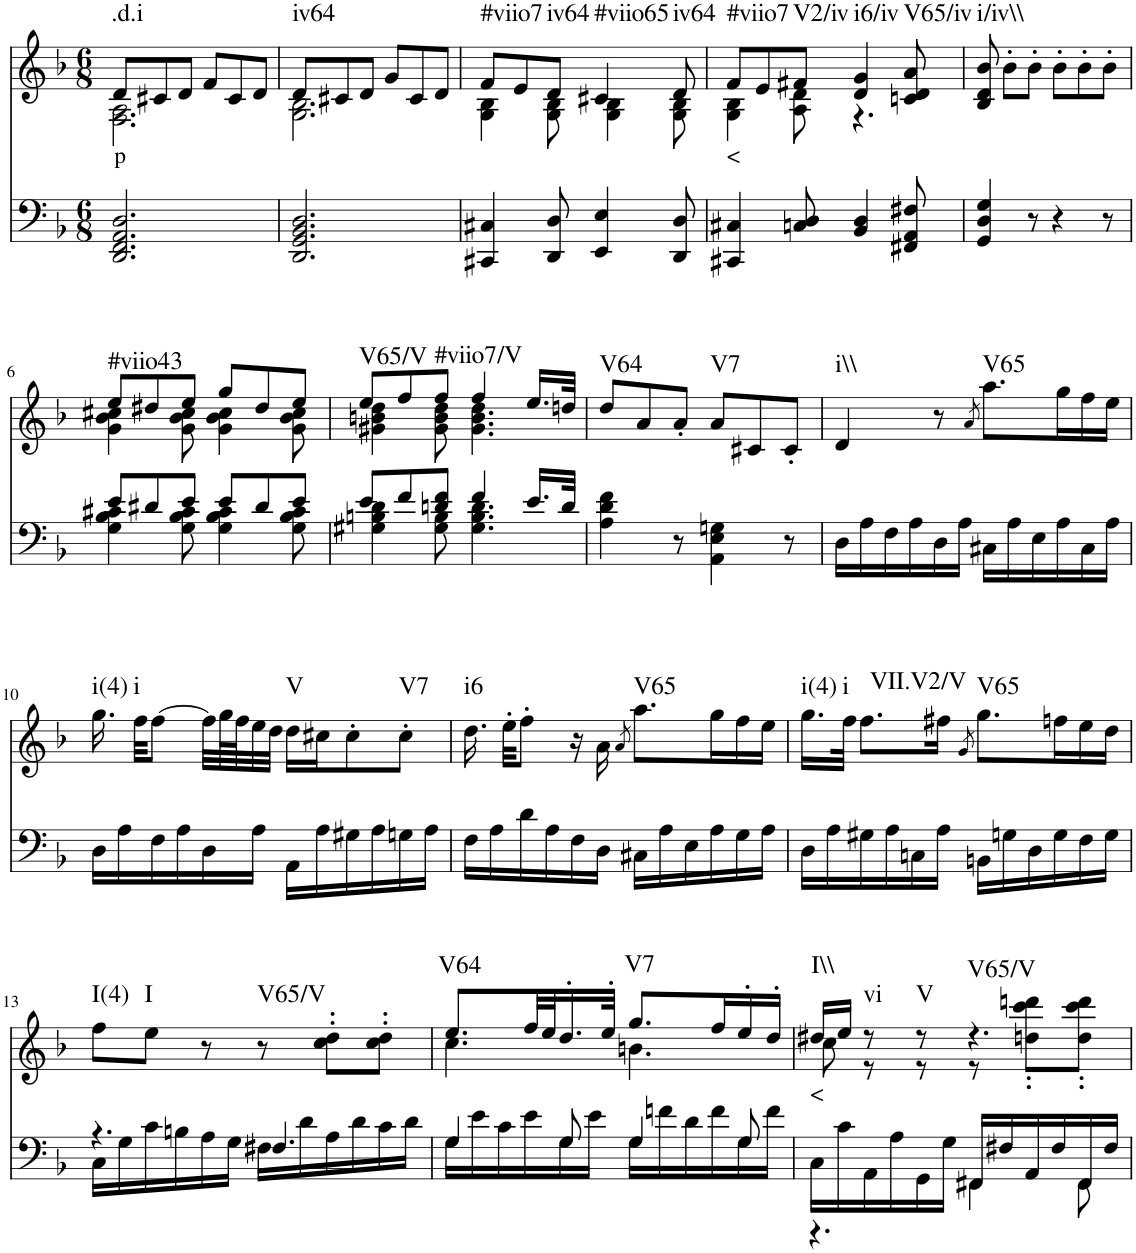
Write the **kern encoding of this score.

**kern	**kern	**text	**harte
*part2	*part1	*part1	*part1
*staff2	*staff1	*staff1	*
*I"Piano	*I"Piano	*	*
*I'Pno	*I'Pno	*	*
*clefF4	*clefG2	*	*
*k[b-]	*k[b-]	*	*
*d:	*d:	*	*
*M6/8	*M6/8	*	*
=1	=1	=1	=1
*	*^	*	*
!	!	!	!LO:LY:b	!LO:H:kt=.d.i
2.DD/ 2.FF/ 2.AA/ 2.D/	8d/L	2.F\ 2.A\	p	N
.	8c#X/	.	.	.
.	8d/J	.	.	.
.	8f/L	.	.	.
.	8c#/	.	.	.
.	8d/J	.	.	.
=2	=2	=2	=2	=2
!	!	!	!	!LO:H:kt=iv64
2.DD/ 2.GG/ 2.BB-/ 2.D/	8d/L	2.G\ 2.B-\	.	N
.	8c#X/	.	.	.
.	8d/J	.	.	.
.	8g/L	.	.	.
.	8c#/	.	.	.
.	8d/J	.	.	.
=3	=3	=3	=3	=3
!	!	!	!	!LO:H:kt=#viio7
4CC#X/ 4C#X/	8f/L	4G\ 4B-\	.	N
.	8e/	.	.	.
!	!	!	!	!LO:H:kt=iv64
8DD/ 8D/	8d/J	8G\ 8B-\	.	N
!	!	!	!	!LO:H:kt=#viio65
4EE/ 4E/	4c#X/	4G\ 4B-\	.	N
!	!	!	!	!LO:H:kt=iv64
8DD/ 8D/	8d/	8G\ 8B-\	.	N
=4	=4	=4	=4	=4
!	!	!	!LO:LY:b	!LO:H:kt=#viio7
4CC#X/ 4C#X/	8f/L	4G\ 4B-\	<	N
.	8e/	.	.	.
!	!	!	!	!LO:H:kt=V2/iv
8Cn/ 8D/	8f#X/J	8A\ 8d\	.	N
!	!	!	!	!LO:H:kt=i6/iv
4BB-/ 4D/	4d/ 4g/	4.r	.	N
!	!	!	!	!LO:H:kt=V65/iv
8FF#X/ 8AA/ 8F#X/	8cn/ 8d/ 8a/	.	.	N
*	*v	*v	*	*
=5	=5	=5	=5
!	!	!	!LO:H:kt=i/iv\\
4GG/ 4D/ 4G/	8B-/ 8d/ 8b-/	.	N
.	8b-'\L	.	.
8r	8b-'\J	.	.
4r	8b-'\L	.	.
.	8b-'\	.	.
8r	8b-'\J	.	.
!!LO:LB:g=z
=6	=6	=6	=6
*^	*^	*	*
!	!	!	!	!	!LO:H:kt=#viio43
8e/L	4G\ 4B-\ 4c#X\	8ee/L	4g\ 4b-\ 4cc#X\	.	N
8d#X/	.	8dd#X/	.	.	.
8e/J	8G\ 8B-\ 8c#\	8ee/J	8g\ 8b-\ 8cc#\	.	.
8e/L	4G\ 4B-\ 4c#\	8gg/L	4g\ 4b-\ 4cc#\	.	.
8d#/	.	8dd#/	.	.	.
8e/J	8G\ 8B-\ 8c#\	8ee/J	8g\ 8b-\ 8cc#\	.	.
=7	=7	=7	=7	=7	=7
!	!	!	!	!	!LO:H:kt=V65/V
8e/L	4G#X\ 4Bn\ 4d\	8ee/L	4g#X\ 4bn\ 4dd\	.	N
8f/	.	8ff/	.	.	.
!	!	!	!	!	!LO:H:kt=#viio7/V
8dn/ 8f/J	8G#\ 8B\	8ff/J	8g#\ 8b\ 8dd\	.	N
4f/	4.G#\ 4.B\ 4.d\	4ff/	4.g#\ 4.b\ 4.dd\	.	.
16.e/LL	.	16.ee/LL	.	.	.
32d/JJk	.	32ddn/JJk	.	.	.
*v	*v	*	*	*	*
*	*v	*v	*	*
=8	=8	=8	=8
!	!	!	!LO:H:kt=V64
4A\ 4d\ 4f\	8dd/L	.	N
.	8a/	.	.
8r	8a'/J	.	.
!	!	!	!LO:H:kt=V7
4AA\ 4E\ 4Gn\	8a/L	.	N
.	8c#X/	.	.
8r	8c#'/J	.	.
=9	=9	=9	=9
!	!	!	!LO:H:kt=i\\
16D\LL	4d/	.	N
16A\	.	.	.
16F\	.	.	.
16A\	.	.	.
16D\	8r	.	.
16A\JJ	.	.	.
.	8qa/	.	.
!	!	!	!LO:H:kt=V65
16C#X\LL	8.aa\L	.	N
16A\	.	.	.
16E\	.	.	.
16A\	16gg\L	.	.
16C#\	16ff\	.	.
16A\JJ	16ee\JJ	.	.
!!LO:LB:g=z
=10	=10	=10	=10
!	!	!	!LO:H:kt=i(4)
16D\LL	16.gg\	.	N
16A\	.	.	.
!	!	!	!LO:H:kt=i
.	32ff\KKL	.	N
16F\	[8ff\J	.	.
16A\	.	.	.
16D\	32ff\LLL]	.	.
.	64gg\L	.	.
.	64ff\J	.	.
16A\JJ	32ee\	.	.
.	32dd\JJJ	.	.
!	!	!	!LO:H:kt=V
16AA\LL	16dd\LL	.	N
16A\	16cc#X\J	.	.
16G#X\	8cc#'\	.	.
16A\	.	.	.
!	!	!	!LO:H:kt=V7
16Gn\	8cc#'\J	.	N
16A\JJ	.	.	.
=11	=11	=11	=11
!	!	!	!LO:H:kt=i6
16F\LL	16.dd\	.	N
16A\	.	.	.
.	32ee'\KKL	.	.
16d\	8ff'\J	.	.
16A\	.	.	.
16F\	16r	.	.
16D\JJ	16a\	.	.
.	8qa/	.	.
!	!	!	!LO:H:kt=V65
16C#X\LL	8.aa\L	.	N
16A\	.	.	.
16E\	.	.	.
16A\	16gg\L	.	.
16G\	16ff\	.	.
16A\JJ	16ee\JJ	.	.
=12	=12	=12	=12
!	!	!	!LO:H:kt=i(4)
16D\LL	16.gg\LL	.	N
16A\	.	.	.
!	!	!	!LO:H:kt=i
.	32ff\JJk	.	N
!	!	!	!LO:H:kt=VII.V2/V
16G#X\	8.ff\L	.	N
16A\	.	.	.
16Cn\	.	.	.
16A\JJ	16ff#X\Jk	.	.
.	8qg/	.	.
!	!	!	!LO:H:kt=V65
16BBn\LL	8.gg\L	.	N
16Gn\	.	.	.
16D\	.	.	.
16G\	16ffn\L	.	.
16F\	16ee\	.	.
16G\JJ	16dd\JJ	.	.
!!LO:LB:g=z
=13	=13	=13	=13
*^	*	*	*
!	!	!	!	!LO:H:kt=I(4)
4.r	16C\LL	8ff\L	.	N
.	16G\	.	.	.
!	!	!	!	!LO:H:kt=I
.	16c\	8ee\J	.	N
.	16Bn\	.	.	.
.	16A\	8r	.	.
.	16G\JJ	.	.	.
!	!	!	!	!LO:H:kt=V65/V
4.F#X/	16F#\LL	8r	.	N
.	16d\	.	.	.
.	16A\	8cc\' 8dd\'L	.	.
.	16d\	.	.	.
.	16c\	8cc\' 8dd\'J	.	.
.	16d\JJ	.	.	.
=14	=14	=14	=14	=14
*	*	*^	*	*
!	!	!	!	!	!LO:H:kt=V64
16G\LL	4G/	8.ee/L	4.cc\	.	N
16e\	.	.	.	.	.
16c\	.	.	.	.	.
16e\	.	32ff/LL	.	.	.
.	.	32ee/J	.	.	.
16G\	8G/	16.dd'/	.	.	.
16e\JJ	.	.	.	.	.
.	.	32ee'/JJk	.	.	.
!	!	!	!	!	!LO:H:kt=V7
16G\LL	4G/	8.gg/L	4.bn\	.	N
16fn\	.	.	.	.	.
16d\	.	.	.	.	.
16f\	.	16ff/L	.	.	.
16G\	8G/	16ee'/	.	.	.
16f\JJ	.	16dd'/JJ	.	.	.
=15	=15	=15	=15	=15	=15
!	!	!	!	!LO:LY:b	!LO:H:kt=I\\
16C\LL	4.r	16dd#X/LL	8cc\	<	N
16c\	.	16ee/JJ	.	.	.
!	!	!	!	!	!LO:H:kt=vi
16AA\	.	8r	8r	.	N
16A\	.	.	.	.	.
!	!	!	!	!	!LO:H:kt=V
16GG\	.	8r	8r	.	N
16G\JJ	.	.	.	.	.
!	!	!	!	!	!LO:H:kt=V65/V
4FF#X\	16FF#/LL	4.r	8r	.	N
.	16F#X/	.	.	.	.
.	16AA/	.	8ddn\' 8ccc\' 8dddn\'L	.	.
.	16F#/	.	.	.	.
8FF#\	16FF#/	.	8dd\' 8ccc\' 8ddd\'J	.	.
.	16F#/JJ	.	.	.	.
*v	*v	*	*	*	*
*	*v	*v	*	*
=	=	=	=
*-	*-	*-	*-
